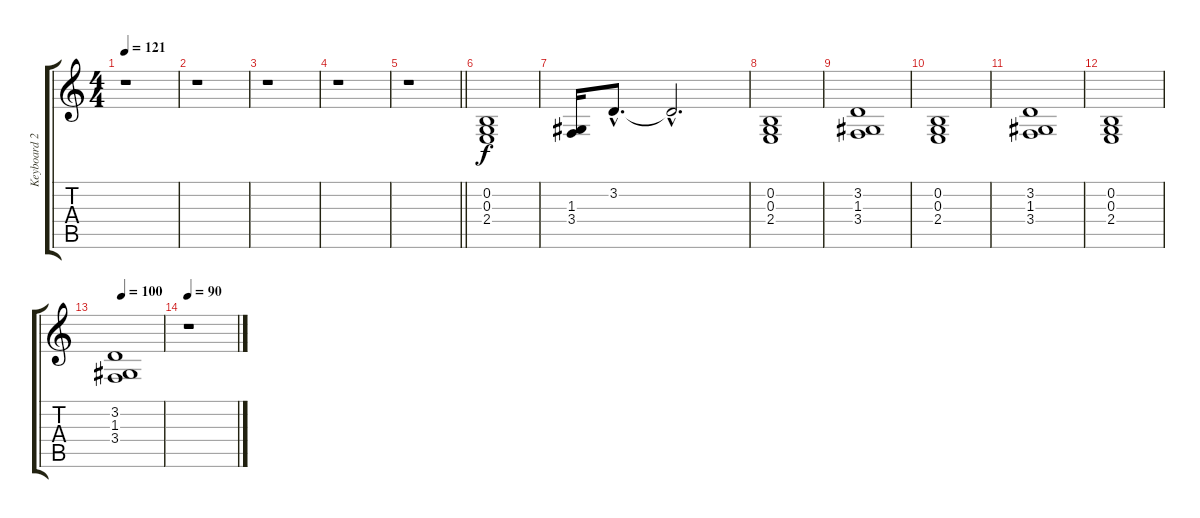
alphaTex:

\track ("Keyboard 2" "Keyboard 2") {instrument synthstrings1}
\staff {score tabs}
\tuning (E4 B3 G3 D3 A2 E2) {hide}
\ts (4 4)
\tempo 121
\clef g2
\ks c
r.1{dy f} |
r.1 |
r.1 |
r.1 |
\barLineRight lightlight
r.1 |
(0.2 0.3 2.4).1 |
(1.3 3.4).16 3.2{hac}.8{d} 3.2{hac t}.2{d} |
(0.2 0.3 2.4).1 |
(3.2 1.3 3.4).1 |
(0.2 0.3 2.4).1 |
(3.2 1.3 3.4).1 |
(0.2 0.3 2.4).1 |
\tempo 100
(3.2 1.3 3.4).1 |
\tempo 90
r.1
